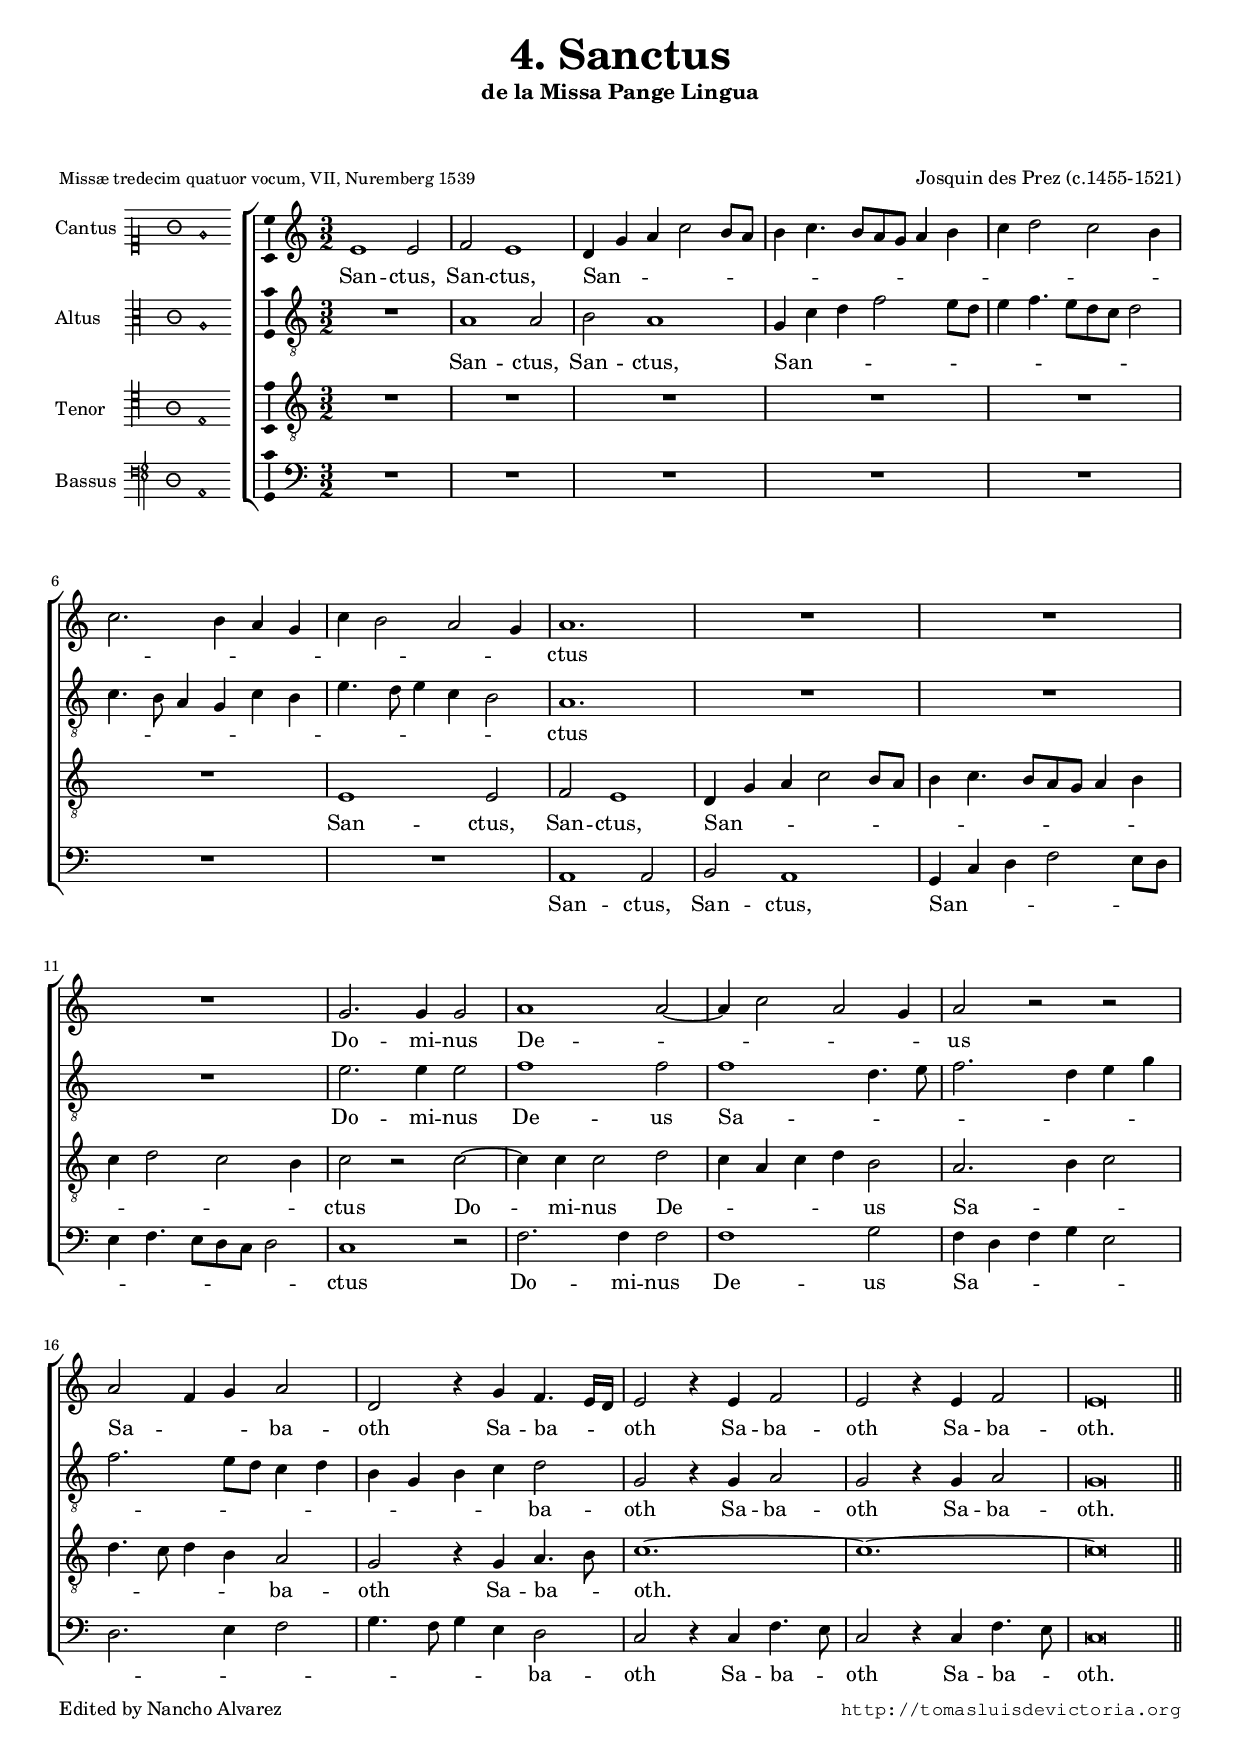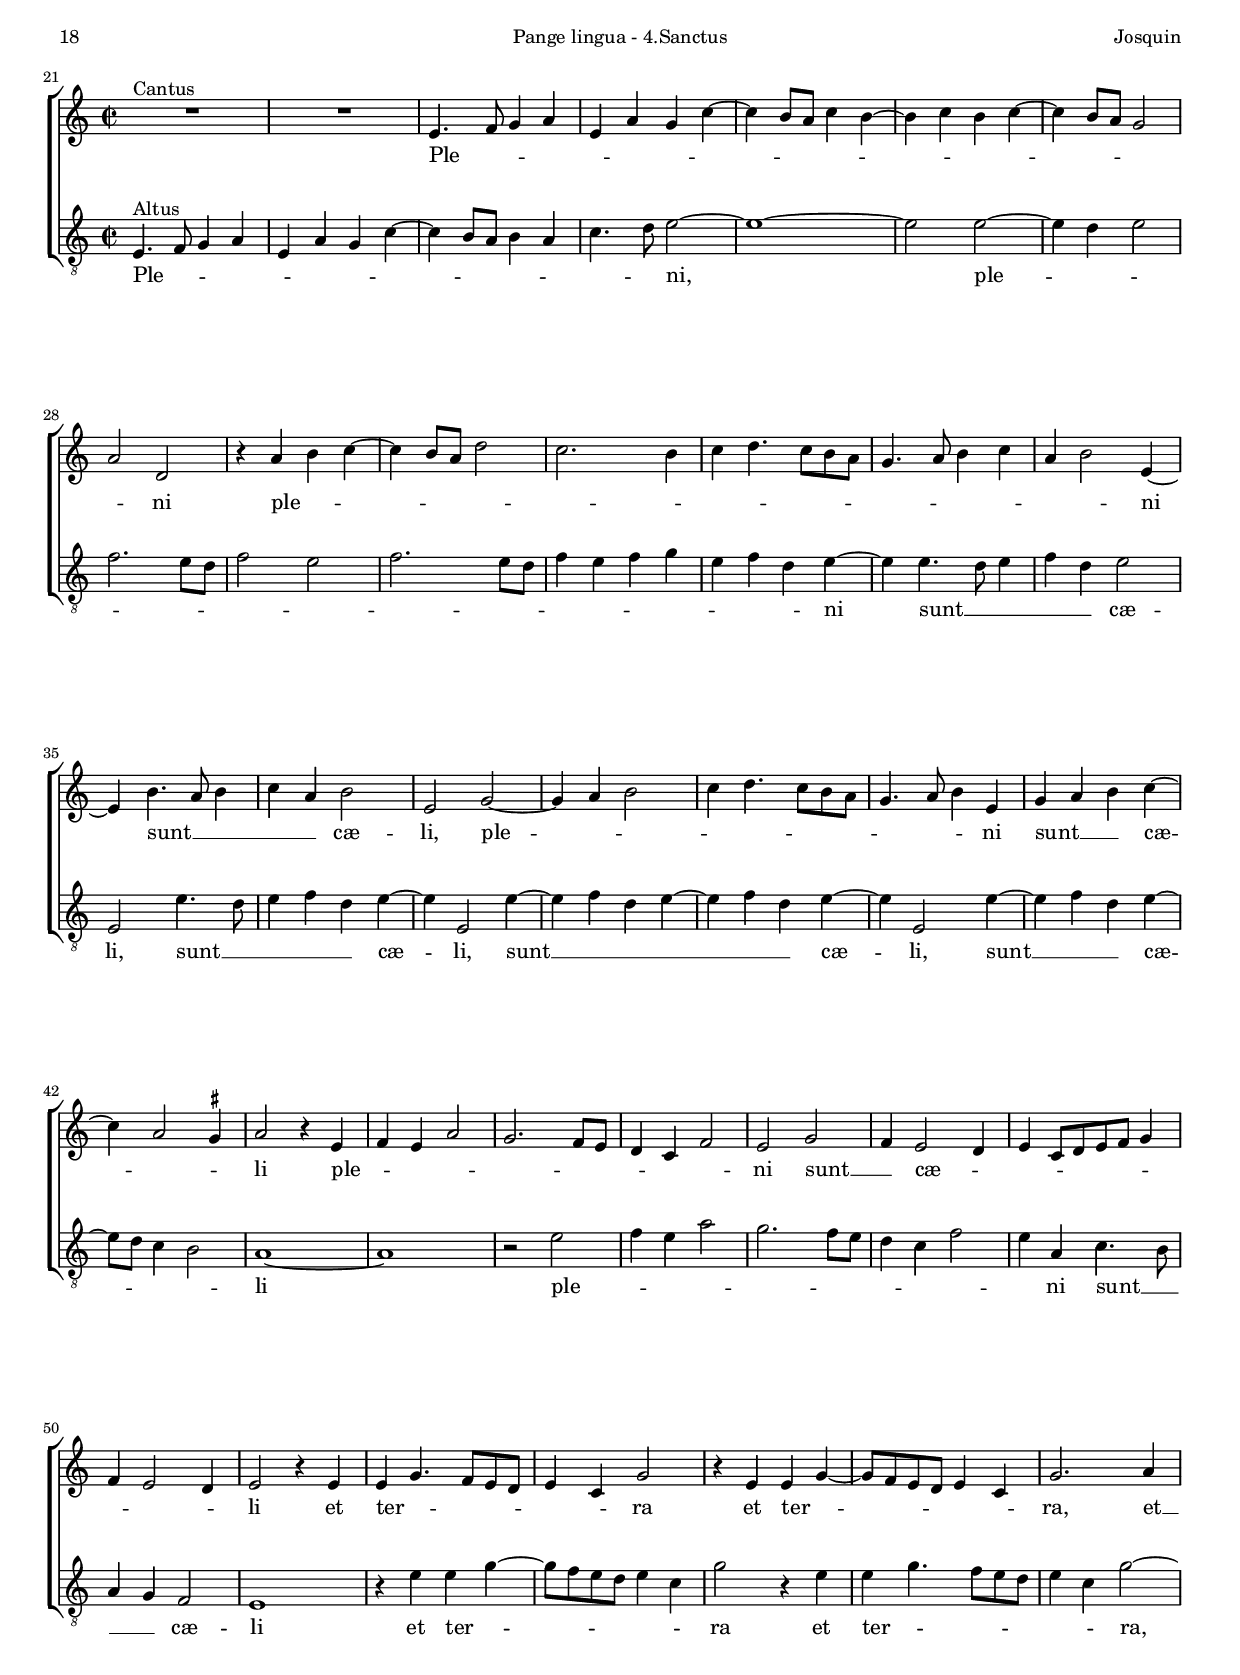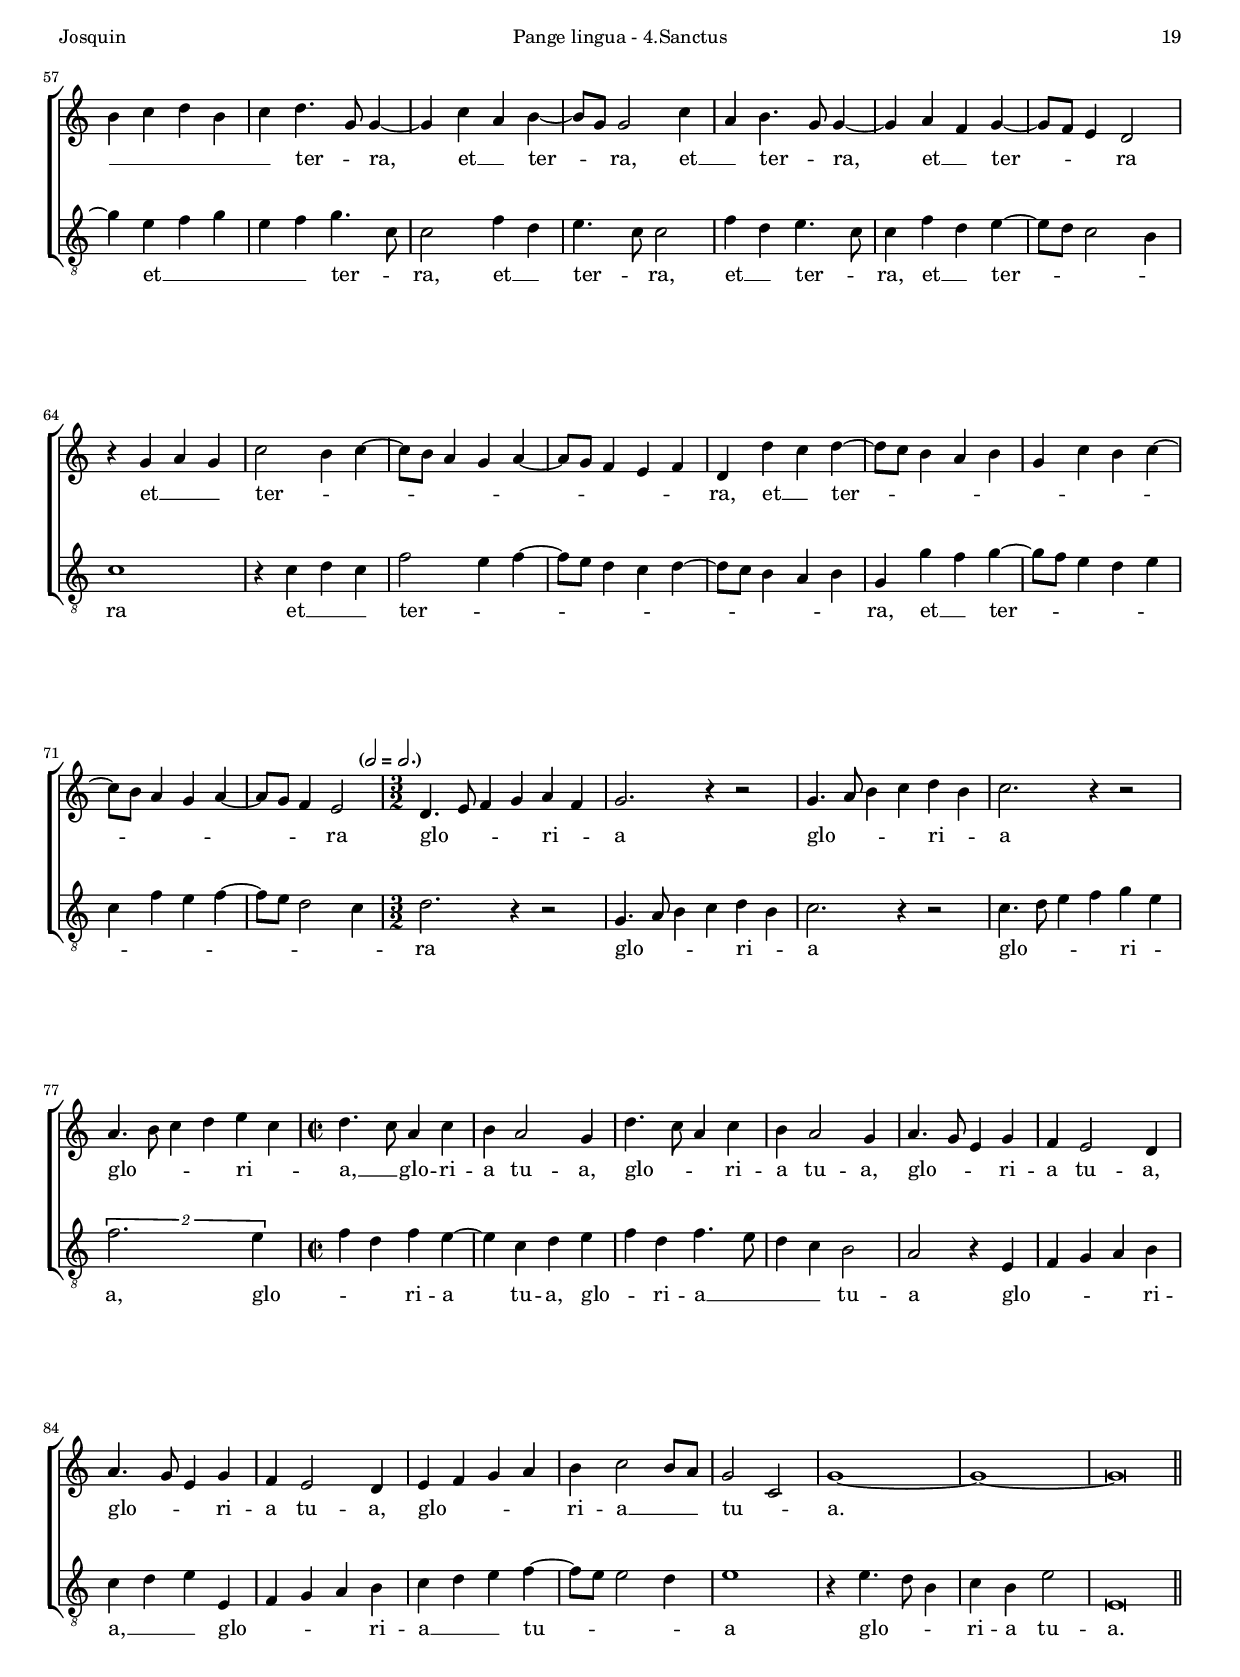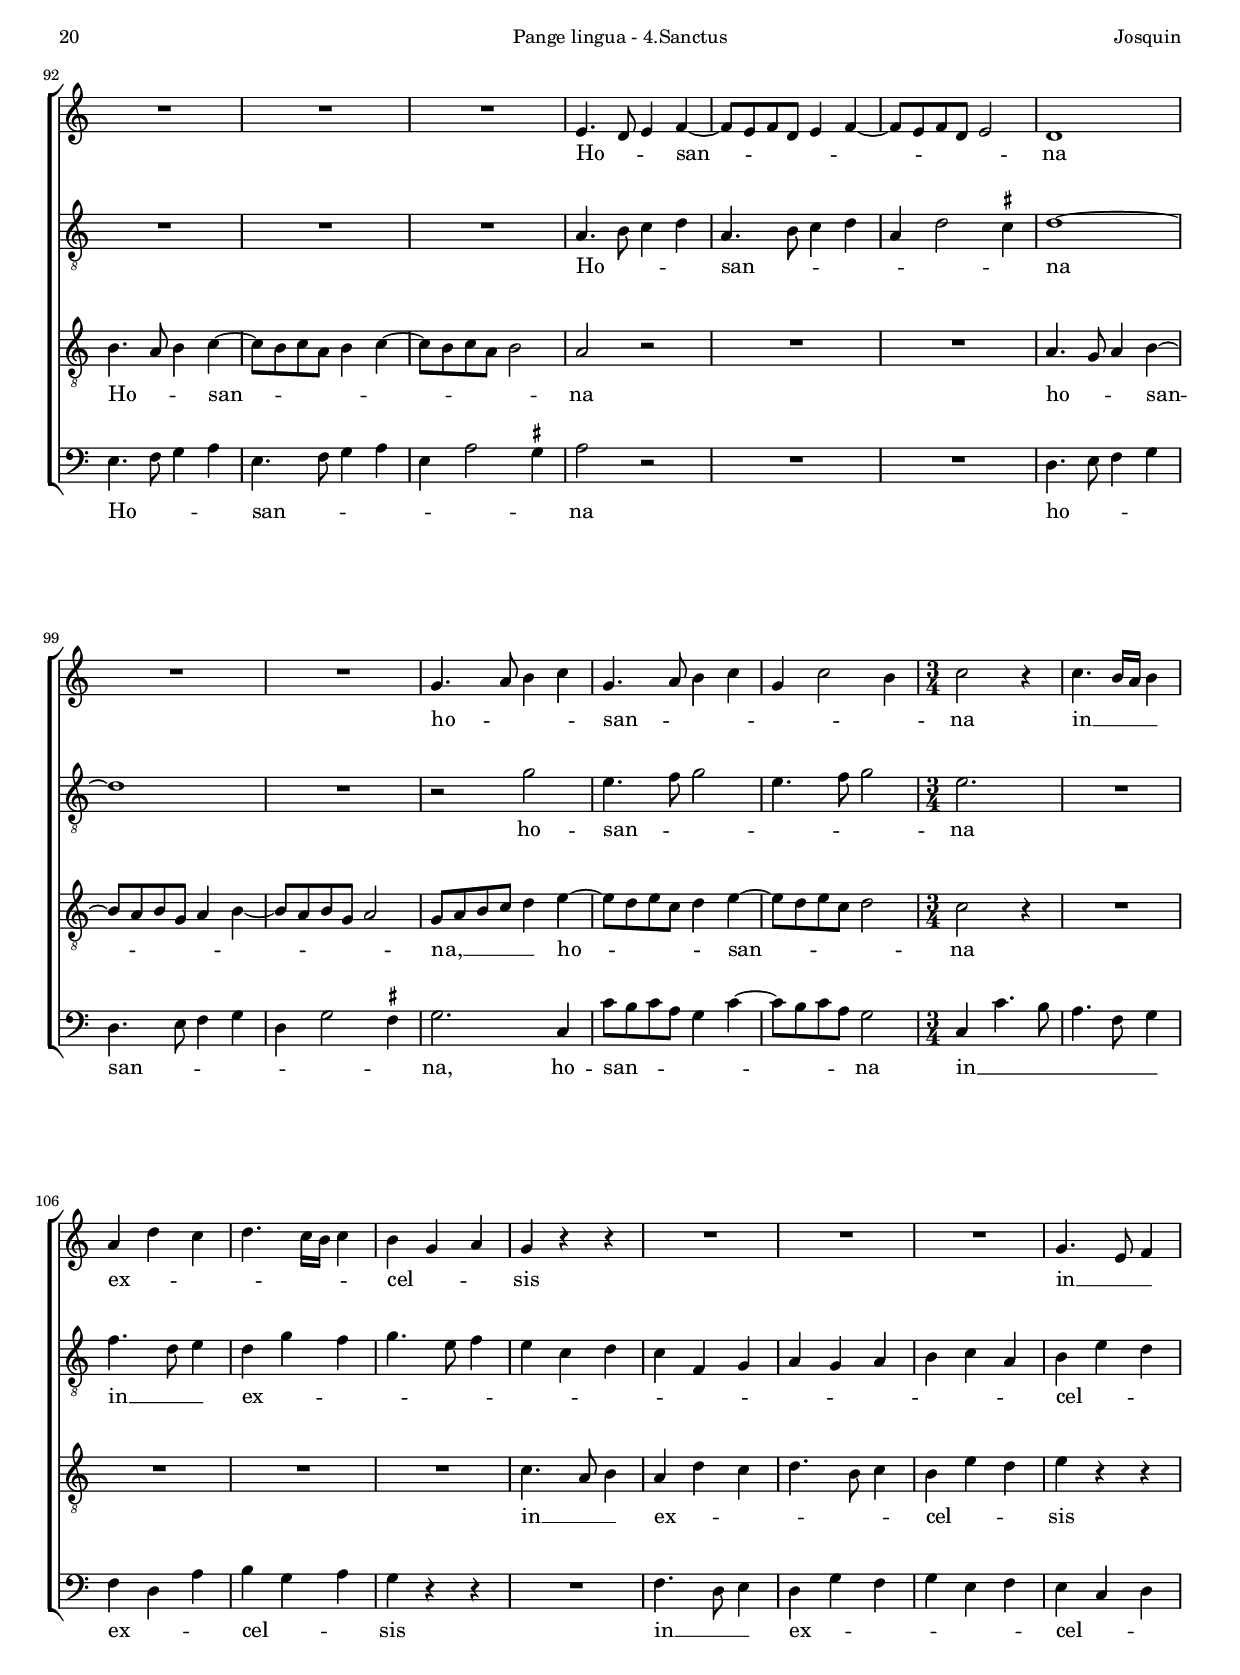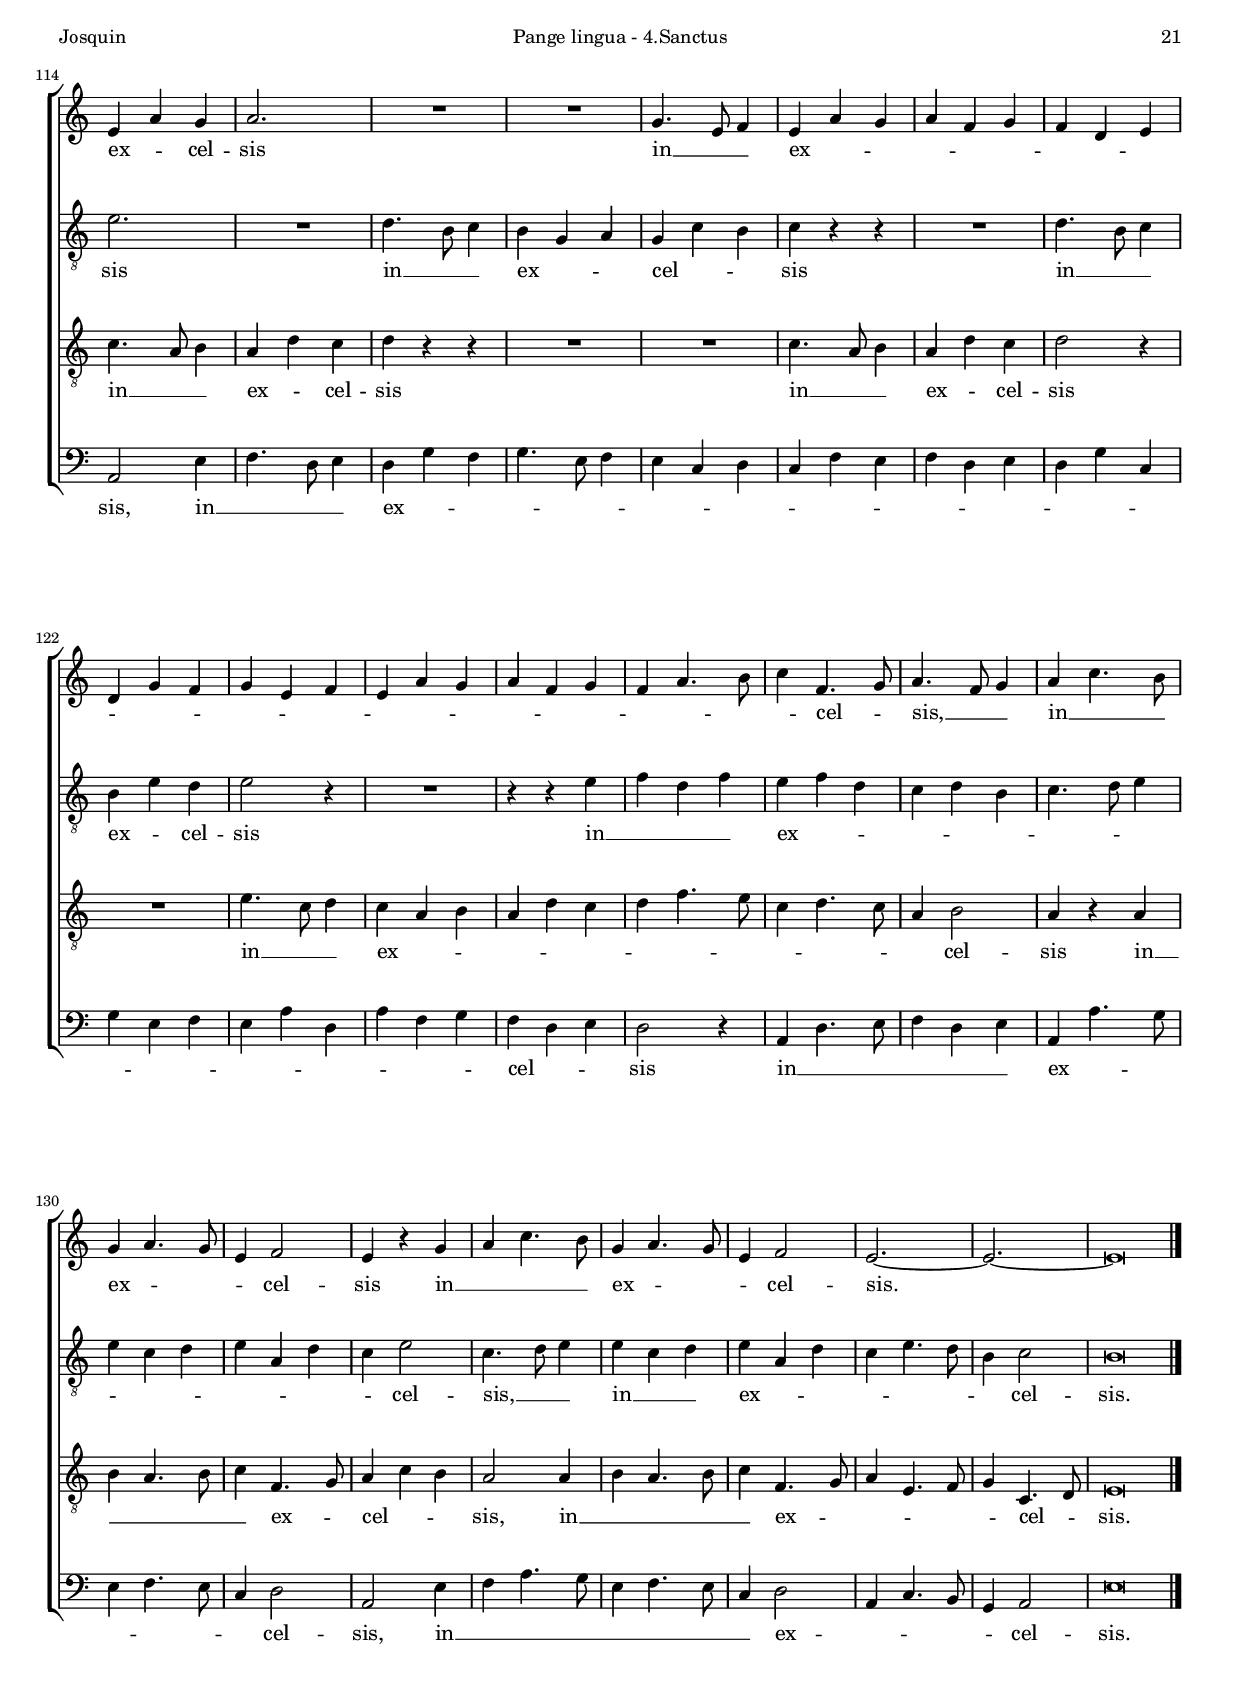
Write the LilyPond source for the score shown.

\version "2.18.0"

#(set-default-paper-size "a4")
#(set-global-staff-size 16.4)
#(ly:set-option 'point-and-click #f)
%mobile -s15.4 -i3.2

italicas=\override LyricText.font-shape = #'italic
rectas=\override LyricText.font-shape = #'upright
ss=\once \set suggestAccidentals = ##t
incipitwidth = 18
mtempo={\tempo 4 = 100}
mtempob={\tempo 4 = 50}

htitle="Pange lingua - 4.Sanctus"
hcomposer="Josquin"

\header {
	title=\markup{\fontsize #3 "4. Sanctus"}
	subtitle="de la Missa Pange Lingua"
	subsubtitle=\markup{\null \vspace #2 }
	composer="Josquin des Prez (c.1455-1521)"
        pdfauthor=\composer
	%opus="(-)"
	poet=\markup{\smaller "Missæ tredecim quatuor vocum, VII, Nuremberg 1539"} % editor Hans Ott, paginas del pdf de bsb: 86, 271, 427, 576
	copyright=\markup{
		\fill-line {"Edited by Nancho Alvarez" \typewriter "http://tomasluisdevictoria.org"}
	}
%	tagline=""
}


global={\key c \major \time 3/2  \skip 1*3/2*20 \bar "||" \break
		\time 2/2 \skip 1*52 
		\time 3/2 \skip 1*3/2*5
		\time 2/2 \skip 1*14 \bar "||" \pageBreak
		\skip 1*12 \time 3/4
		\skip 1*3/4*35 \bar "|."
}

cantus={
	e'1 e'2 |
	f' e'1 |
	d'4 g' a' c''2 b'8 a' |
	b'4 c''4. b'8 a' g' a'4 b' |
%5
	c'' d''2 c'' b'4 |
	c''2. b'4 a' g' |
	c'' b'2 a' g'4 |
	a'1. |
	R1*3/2 |
%10
	R1*3/2 |
	R1*3/2 |
	g'2. g'4 g'2 |
	a'1 a'2 ~ |
	a'4 c''2 a' g'4 |
%15
	a'2 r r |
	a' f'4 g' a'2 |
	d' r4 g' f'4. e'16 d' |
	e'2 r4 e' f'2 |
	e' r4 e' f'2 |
%20
	e'\breve*3/4 |
	s4*0^\markup{"Cantus"}
	R1*2/2 |
	R1*2/2 |
	e'4. f'8 g'4 a' |
	e' a' g' c'' ~ |
%25
	c'' b'8 a' c''4 b' ~ |
	b' c'' b' c'' ~ |
	c'' b'8 a' g'2 |
	a' d' |
	r4 a' b' c'' ~ |
%30
	c'' b'8 a' d''2 |
	c''2. b'4 |
	c'' d''4. c''8 b' a' |
	g'4. a'8 b'4 c'' |
	a' b'2 e'4 ~ |
%35
	e' b'4. a'8 b'4 |
	c'' a' b'2 |
	e' g' ~ |
	g'4 a' b'2 |
	c''4 d''4. c''8 b' a' |
%40
	g'4. a'8 b'4 e' |
	g' a' b' c'' ~ |
	c'' a'2 \ss gis'4 |
	a'2 r4 e' |
	f' e' a'2 |
%45
	g'2. f'8 e' |
	d'4 c' f'2 |
	e' g' |
	f'4 e'2 d'4 |
	e'  c'8[ d' e' f'] g'4 |
%50
	f' e'2 d'4 |
	e'2 r4 e' |
	e' g'4. f'8 e' d' |
	e'4 c' g'2 |
	r4 e' e' g' ~ |
%55
	g'8 f' e' d' e'4 c' |
	g'2. a'4 |
	b' c'' d'' b' |
	c'' d''4. g'8 g'4 ~ |
	g' c'' a' b' ~ |
%60
	b'8 g' g'2 c''4 |
	a' b'4. g'8 g'4 ~ |
	g' a' f' g' ~ |
	g'8 f' e'4 d'2 |
	r4 g' a' g' |
%65
	c''2 b'4 c'' ~ |
	c''8 b' a'4 g' a' ~ |
	a'8 g' f'4 e' f' |
	d' d'' c'' d'' ~ |
	d''8 c'' b'4 a' b' |
%70
	g' c'' b' c'' ~ |
	c''8 b' a'4 g' a' ~ |
	a'8 g' f'4 e'2 |
	% en el original se alternan compases binarios y ternarios, cambiando cada voz en momentos diferentes
	\once \override Score.MetronomeMark.self-alignment-X=#CENTER
	\tempo \markup {\concat {
        (\smaller \general-align #Y #DOWN \note #"2" #1
        " = "
        \smaller \general-align #Y #DOWN \note #"2." #1)
        }}
	d'4. e'8 f'4 g' a' f' |
	g'2. r4 r2 |
%75
	g'4. a'8 b'4 c'' d'' b' |
	c''2. r4 r2 |
	a'4. b'8 c''4 d'' e'' c'' |
	d''4. c''8 a'4 c'' |
	b' a'2 g'4 |
%80
	d''4. c''8 a'4 c'' |
	b' a'2 g'4 |
	a'4. g'8 e'4 g' |
	f' e'2 d'4 |
	a'4. g'8 e'4 g' |
%85
	f' e'2 d'4 |
	e' f' g' a' |
	b' c''2 b'8 a' |
	g'2 c' |
	g'1 ~ |
%90
	g' ~ |
	g'\breve*1/2 |
	R1*2/2 |
	R1*2/2 |
	R1*2/2 |
%95
	e'4. d'8 e'4 f' ~ |
	f'8 e' f' d' e'4 f' ~ |
	f'8 e' f' d' e'2 |
	d'1 |
	R1*2/2 |
%100
	R1*2/2 |
	g'4. a'8 b'4 c'' |
	g'4. a'8 b'4 c'' |
	g' c''2 b'4 |
	c''2 r4 |
%105
	c''4. b'16 a' b'4 |
	a' d'' c'' |
	d''4. c''16 b' c''4 |
	b' g' a' |
	g' r r |
%110
	R1*3/4 |
	R1*3/4 |
	R1*3/4 |
	g'4. e'8 f'4 |
	e' a' g' |
%115
	a'2. |
	R1*3/4 |
	R1*3/4 |
	g'4. e'8 f'4 |
	e' a' g' |
%120
	a' f' g' |
	f' d' e' |
	d' g' f' |
	g' e' f' |
	e' a' g' |
%125
	a' f' g' |
	f' a'4. b'8 |
	c''4 f'4. g'8 |
	a'4. f'8 g'4 |
	a' c''4. b'8 |
%130
	g'4 a'4. g'8 |
	e'4 f'2 |
	e'4 r g' |
	a' c''4. b'8 |
	g'4 a'4. g'8 |
%135
	e'4 f'2 |
	e'2. ~ |
	e' ~ |
	e'\breve*3/8
}

altus={
	R1*3/2 |
	a1 a2 |
	b a1 |
	g4 c' d' f'2 e'8 d' |
%5
	e'4 f'4. e'8 d' c' d'2 |
	c'4. b8 a4 g c' b |
	e'4. d'8 e'4 c' b2 |
	a1. |
	R1*3/2 |
%10
	R1*3/2 |
	R1*3/2 |
	e'2. e'4 e'2 |
	f'1 f'2 |
	f'1 d'4. e'8 |
%15
	f'2. d'4 e' g' |
	f'2. e'8 d' c'4 d' |
	b g b c' d'2 |
	g r4 g a2 |
	g r4 g a2 |
%20
	g\breve*3/4 |
	s4*0^\markup{"Altus"}	
	e4. f8 g4 a |
	e a g c' ~ |
	c' b8 a b4 a |
	c'4. d'8 e'2 ~ |
%25
	e'1 ~ |
	e'2 e' ~ |
	e'4 d' e'2 |
	f'2. e'8 d' |
	f'2 e' |
%30
	f'2. e'8 d' |
	f'4 e' f' g' |
	e' f' d' e' ~ |
	e' e'4. d'8 e'4 |
	f' d' e'2 |
%35
	e e'4. d'8 |
	e'4 f' d' e' ~ |
	e' e2 e'4 ~ |
	e' f' d' e' ~ |
	e' f' d' e' ~ |
%40
	e' e2 e'4 ~ |
	e' f' d' e' ~ |
	e'8 d' c'4 b2 |
	a1 ~ |
	a |
%45
	r2 e' |
	f'4 e' a'2 |
	g'2. f'8 e' |
	d'4 c' f'2 |
	e'4 a c'4. b8 |
%50
	a4 g f2 |
	e1 |
	r4 e' e' g' ~ |
	g'8 f' e' d' e'4 c' |
	g'2 r4 e' |
%55
	e' g'4. f'8 e' d' |
	e'4 c' g'2 ~ |
	g'4 e' f' g' |
	e' f' g'4. c'8 |
	c'2 f'4 d' |
%60
	e'4. c'8 c'2 |
	f'4 d' e'4. c'8 |
	c'4 f' d' e' ~ |
	e'8 d' c'2 b4 |
	c'1 |
%65
	r4 c' d' c' |
	f'2 e'4 f' ~ |
	f'8 e' d'4 c' d' ~ |
	d'8 c' b4 a b |
	g g' f' g' ~ |
%70
	g'8 f' e'4 d' e' |
	c' f' e' f' ~ |
	f'8 e' d'2 c'4 |
	d'2. r4 r2 |
	g4. a8 b4 c' d' b |
%75
	c'2. r4 r2 |
	c'4. d'8 e'4 f' g' e' |
	\override TupletBracket   #'direction = #1
	\times 3/2 {f'2. e'4}
	f'4 d' f' e' ~ |
	e' c' d' e' |
%80
	f' d' f'4. e'8 |
	d'4 c' b2 |
	a r4 e |
	f g a b |
	c' d' e' e |
%85
	f g a b |
	c' d' e' f' ~ |
	f'8 e' e'2 d'4 |
	e'1 |
	r4 e'4. d'8 b4 |
%90
	c' b e'2 |
	e\breve*1/2 |
	R1*2/2 |
	R1*2/2 |
	R1*2/2 |
%95
	a4. b8 c'4 d' |
	a4. b8 c'4 d' |
	a d'2 \ss cis'4 |
	d'1 ~ |
	d' |
%100
	R1*2/2 |
	r2 g' |
	e'4. f'8 g'2 |
	e'4. f'8 g'2 |
	e'2. |
%105
	R1*3/4 |
	f'4. d'8 e'4 |
	d' g' f' |
	g'4. e'8 f'4 |
	e' c' d' |
%110
	c' f g |
	a g a |
	b c' a |
	b e' d' |
	e'2. |
%115
	R1*3/4 |
	d'4. b8 c'4 |
	b g a |
	g c' b |
	c' r r |
%120
	R1*3/4 |
	d'4. b8 c'4 |
	b e' d' |
	e'2 r4 |
	R1*3/4 |
%125
	r4 r e' |
	f' d' f' |
	e' f' d' |
	c' d' b |
	c'4. d'8 e'4 |
%130
	e' c' d' |
	e' a d' |
	c' e'2 |
	c'4. d'8 e'4 |
	e' c' d' |
%135
	e' a d' |
	c' e'4. d'8 |
	b4 c'2 |
	b\breve*3/8
}

tenor={
	R1*3/2 
	R1*3/2 |
	R1*3/2 |
	R1*3/2 |
%5
	R1*3/2 |
	R1*3/2 |
	e1 e2 |
	f e1 |
	d4 g a c'2 b8 a |
%10
	b4 c'4. b8 a g a4 b |
	c' d'2 c' b4 |
	c'2 r c' ~ |
	c'4 c' c'2 d' |
	c'4 a c' d' b2 |
%15
	a2. b4 c'2 |
	d'4. c'8 d'4 b a2 |
	g r4 g a4. b8 |
	c'1. ~ |
	c' ~ |
%20
	c'\breve*3/4 |
	R1*2/2 |
	R1*2/2 |
	R1*2/2 |
	R1*2/2 |
%25
	R1*2/2 |
	R1*2/2 |
	R1*2/2 |
	R1*2/2 |
	R1*2/2 |
%30
	R1*2/2 |
	R1*2/2 |
	R1*2/2 |
	R1*2/2 |
	R1*2/2 |
%35
	R1*2/2 |
	R1*2/2 |
	R1*2/2 |
	R1*2/2 |
	R1*2/2 |
%40
	R1*2/2 |
	R1*2/2 |
	R1*2/2 |
	R1*2/2 |
	R1*2/2 |
%45
	R1*2/2 |
	R1*2/2 |
	R1*2/2 |
	R1*2/2 |
	R1*2/2 |
%50
	R1*2/2 |
	R1*2/2 |
	R1*2/2 |
	R1*2/2 |
	R1*2/2 |
%55
	R1*2/2 |
	R1*2/2 |
	R1*2/2 |
	R1*2/2 |
	R1*2/2 |
%60
	R1*2/2 |
	R1*2/2 |
	R1*2/2 |
	R1*2/2 |
	R1*2/2 |
%65
	R1*2/2 |
	R1*2/2 |
	R1*2/2 |
	R1*2/2 |
	R1*2/2 |
%70
	R1*2/2 |
	R1*2/2 |
	R1*2/2 |
	R1*3/2 |
	R1*3/2 |
%75
	R1*3/2 |
	R1*3/2 |
	R1*3/2 |
	R1*2/2 |
	R1*2/2 |
%80
	R1*2/2 |
	R1*2/2 |
	R1*2/2 |
	R1*2/2 |
	R1*2/2 |
%85
	R1*2/2 |
	R1*2/2 |
	R1*2/2 |
	R1*2/2 |
	R1*2/2 |
%90
	R1*2/2 |
	R1*2/2 |
	b4. a8 b4 c' ~ |
	c'8 b c' a b4 c' ~ |
	c'8 b c' a b2 |
%95
	a r |
	R1*2/2 |
	R1*2/2 |
	a4. g8 a4 b ~ |
	b8 a b g a4 b ~ |
%100
	b8 a b g a2 |
	g8 a b c' d'4 e' ~ |
	e'8 d' e' c' d'4 e' ~ |
	e'8 d' e' c' d'2 |
	c' r4 |
%105
	R1*3/4 |
	R1*3/4 |
	R1*3/4 |
	R1*3/4 |
	c'4. a8 b4 |
%110
	a d' c' |
	d'4. b8 c'4 |
	b e' d' |
	e' r r |
	c'4. a8 b4 |
%115
	a d' c' |
	d' r r |
	R1*3/4 |
	R1*3/4 |
	c'4. a8 b4 |
%120
	a d' c' |
	d'2 r4 |
	R1*3/4 |
	e'4. c'8 d'4 |
	c' a b |
%125
	a d' c' |
	d' f'4. e'8 |
	c'4 d'4. c'8 |
	a4 b2 |
	a4 r a |
%130
	b a4. b8 |
	c'4 f4. g8 |
	a4 c' b |
	a2 a4 |
	b a4. b8 |
%135
	c'4 f4. g8 |
	a4 e4. f8 |
	g4 c4. d8 |
	e\breve*3/8
}

bassus={
	R1*3/2 |
	R1*3/2 |
	R1*3/2 |
	R1*3/2 |
%5
	R1*3/2 |
	R1*3/2 |
	R1*3/2 |
	a,1 a,2 |
	b, a,1 |
%10
	g,4 c d f2 e8 d |
	e4 f4. e8 d c d2 |
	c1 r2 |
	f2. f4 f2 |
	f1 g2 |
%15
	f4 d f g e2 |
	d2. e4 f2 |
	g4. f8 g4 e d2 |
	c r4 c f4. e8 |
	c2 r4 c f4. e8 |
%20
	c\breve*3/4 |
	R1*2/2 |
	R1*2/2 |
	R1*2/2 |
	R1*2/2 |
%25
	R1*2/2 |
	R1*2/2 |
	R1*2/2 |
	R1*2/2 |
	R1*2/2 |
%30
	R1*2/2 |
	R1*2/2 |
	R1*2/2 |
	R1*2/2 |
	R1*2/2 |
%35
	R1*2/2 |
	R1*2/2 |
	R1*2/2 |
	R1*2/2 |
	R1*2/2 |
%40
	R1*2/2 |
	R1*2/2 |
	R1*2/2 |
	R1*2/2 |
	R1*2/2 |
%45
	R1*2/2 |
	R1*2/2 |
	R1*2/2 |
	R1*2/2 |
	R1*2/2 |
%50
	R1*2/2 |
	R1*2/2 |
	R1*2/2 |
	R1*2/2 |
	R1*2/2 |
%55
	R1*2/2 |
	R1*2/2 |
	R1*2/2 |
	R1*2/2 |
	R1*2/2 |
%60
	R1*2/2 |
	R1*2/2 |
	R1*2/2 |
	R1*2/2 |
	R1*2/2 |
%65
	R1*2/2 |
	R1*2/2 |
	R1*2/2 |
	R1*2/2 |
	R1*2/2 |
%70
	R1*2/2 |
	R1*2/2 |
	R1*2/2 |
	R1*3/2 |
	R1*3/2 |
%75
	R1*3/2 |
	R1*3/2 |
	R1*3/2 |
	R1*2/2 |
	R1*2/2 |
%80
	R1*2/2 |
	R1*2/2 |
	R1*2/2 |
	R1*2/2 |
	R1*2/2 |
%85
	R1*2/2 |
	R1*2/2 |
	R1*2/2 |
	R1*2/2 |
	R1*2/2 |
%90
	R1*2/2 |
	R1*2/2 |
	e4. f8 g4 a |
	e4. f8 g4 a |
	e a2 \ss gis4 |
%95
	a2 r |
	R1*2/2 |
	R1*2/2 |
	d4. e8 f4 g |
	d4. e8 f4 g |
%100
	d g2 \ss fis4 |
	g2. c4 |
	c'8 b c' a g4 c' ~ |
	c'8 b c' a g2 |
	c4 c'4. b8 |
%105
	a4. f8 g4 |
	f d a |
	b g a |
	g r r |
	R1*3/4 |
%110
	f4. d8 e4 |
	d g f |
	g e f |
	e c d |
	a,2 e4 |
%115
	f4. d8 e4 |
	d g f |
	g4. e8 f4 |
	e c d |
	c f e |
%120
	f d e |
	d g c |
	g e f |
	e a d |
	a f g |
%125
	f d e |
	d2 r4 |
	a, d4. e8 |
	f4 d e |
	a, a4. g8 |
%130
	e4 f4. e8 |
	c4 d2 |
	a, e4 |
	f a4. g8 |
	e4 f4. e8 |
%135
	c4 d2 |
	a,4 c4. b,8 |
	g,4 a,2 |
	e\breve*3/8
}

textocantus=\lyricmode{
San -- ctus, San -- ctus,
San -- _ _ _ _ _ _ _ _ _ _ _ _ _ _ _ _ _ _ _ _ _ _ _ _ ctus
Do -- mi -- nus De -- _ _ _ _ _ us
Sa -- _ _ ba -- oth
Sa -- ba -- _ _ oth
Sa -- ba -- oth
Sa -- ba -- oth.
Ple -- _ _ _ _ _ _ _ _ _ _ _ _ _ _ _ _ _ _ _ _ _ ni
ple -- _ _ _ _ _ _ _ _ _ _ _ _ _ _ _ _ _ _ _ ni _
sunt __ _ _ _ _ cæ -- li,
ple -- _ _ _ _ _ _ _ _ _ _ _ ni sunt __ _ _ cæ -- _ _ _ li
ple -- _ _ _ _ _ _ _ _ _ ni sunt __ _ cæ -- _ _ _ _ _ _ _ _ _ _ li
et ter -- _ _ _ _ _ _ ra
et ter -- _ _ _ _ _ _ _ ra,
et __ _ _ _ _ _ ter -- _ ra, _
et __ _ ter -- _ _ ra,
et __ _ ter -- _ ra, _
et __ _ ter -- _ _ _ ra
et __ _ _ ter -- _ _ _ _ _ _ _ _ _ _ _ _ ra,
et __ _ ter -- _ _ _ _ _ _ _ _ _ _ _ _ _ _ _ _ _ ra
glo -- _ _ _ ri -- _ a
glo -- _ _ _ ri -- _ a
glo -- _ _ _ ri -- _ a, __ _
glo -- ri -- a tu -- a,
glo -- _ _ ri -- a tu -- a,
glo -- _ _ ri -- a tu -- a,
glo -- _ _ ri -- a tu -- a,
glo -- _ _ _ ri -- a __ _ _ tu -- _ a. _ _ 
Ho -- _ _ san -- _ _ _ _ _ _ _ _ _ _ _ na
ho -- _ _ _ san -- _ _ _ _ _ _ na
in __ _ _ _ ex -- _ _ _ _ _ _ cel -- _ _ sis
in __ _ _ ex -- _ cel -- sis
in __ _ _ ex -- _ _ _ _ _ _ _ _ _ _ _ _ _ _ _ _ _ _ _ _ _ _ _ _ cel -- _ sis, __ _ _ 
in __ _ _ ex -- _ _ _ cel -- sis
in __ _ _ _ ex -- _ _ _ cel -- sis. _ _ 
}

textoaltus=\lyricmode{
San -- ctus,
San -- ctus,
San -- _ _ _ _ _ _ _ _ _ _ _ _ _ _ _ _ _ _ _ _ _ _ ctus
Do -- mi -- nus De -- us Sa -- _ _ _ _ _ _ _ _ _ _ _ _ _ _ _ ba -- oth
Sa -- ba -- oth
Sa -- ba -- oth.
Ple -- _ _ _ _ _ _ _ _ _ _ _ _ _ _ ni, _ _ 
ple -- _ _ _ _ _ _ _ _ _ _ _ _ _ _ _ _ _ _ ni _ sunt __ _ _ _ _ cæ -- li,
sunt __ _ _ _ _ cæ -- _ li,
sunt __ _ _ _ _ _ _ _ cæ -- _ li,
sunt __ _ _ _ cæ -- _ _ _ _ li _ 
ple -- _ _ _ _ _ _ _ _ _ _ ni sunt __ _ _ _ cæ -- li 
et ter -- _ _ _ _ _ _ _ ra
et ter -- _ _ _ _ _ _ ra, _
et __ _ _ _ _ ter -- _ ra,
et __ _ ter -- _ ra,
et __ _ ter -- _ ra,
et __ _ ter -- _ _ _ _ ra
et __ _ _ ter -- _ _ _ _ _ _ _ _ _ _ _ _ ra,
et __ _ ter -- _ _ _ _ _ _ _ _ _ _ _ _ _ ra
glo -- _ _ _ ri -- _ a
glo -- _ _ _ ri -- _ a,
glo -- _ _ ri -- a _ tu -- a,
glo -- _ ri -- a __ _ _ _ tu -- a
glo -- _ _ _ ri -- a, __ _ _ 
glo -- _ _ _ ri -- a __ _ _ tu -- _ _ _ _ a
glo -- _ _ ri -- a tu -- a.
Ho -- _ _ _ san -- _ _ _ _ _ _ na _
ho -- san -- _ _ _ _ _ na
in __ _ _ ex -- _ _ _ _ _ _ _ _ _ _ _ _ _ _ _ _ _ cel -- _ _ sis
in __ _ _ ex -- _ _ cel -- _ _ sis
in __ _ _ ex -- _ cel -- sis
in __ _ _ _ ex -- _ _ _ _ _ _ _ _ _ _ _ _ _ _ _ cel -- sis, __ _ _ 
in __ _ _ ex -- _ _ _ _ _ _ cel -- sis.
}

textotenor=\lyricmode{
San -- ctus, San -- ctus,
San -- _ _ _ _ _ _ _ _ _ _ _ _ _ _ _ _ ctus
Do -- _ mi -- nus De -- _ _ _ _ us Sa -- _ _ _ _ _ _ ba -- oth
Sa -- ba -- _ oth. _ _ 
Ho -- _ _ san -- _ _ _ _ _ _ _ _ _ _ _ na
ho -- _ _ san -- _ _ _ _ _ _ _ _ _ _ _ na, __ _ _ _ _ 
ho -- _ _ _ _ _ san -- _ _ _ _ _ na
in __ _ _ ex -- _ _ _ _ _ cel -- _ _ sis
in __ _ _ ex -- _ cel -- sis
in __ _ _ ex -- _ cel -- sis
in __ _ _ ex -- _ _ _ _ _ _ _ _ _ _ _ _ cel -- sis
in __ _ _ _ _ ex -- _ cel -- _ _ sis,
in __ _ _ _ _ ex -- _ _ _ _ _ cel -- _ sis.
}

textobassus=\lyricmode{
San -- ctus,
San -- ctus,
San -- _ _ _ _ _ _ _ _ _ _ _ ctus
Do -- mi -- nus De -- us Sa -- _ _ _ _ _ _ _ _ _ _ _ ba -- oth
Sa -- ba -- _ oth
Sa -- ba -- _ oth.
Ho -- _ _ _ san -- _ _ _ _ _ _ na
ho -- _ _ _ san -- _ _ _ _ _ _ na,
ho -- san -- _ _ _ _ _ _ _ _ _ na in __ _ _ _ _ _ ex -- _ _ cel -- _ _ sis
in __ _ _ ex -- _ _ _ _ _ cel -- _ _ sis,
in __ _ _ _ ex -- _ _ _ _ _ _ _ _ _ _ _ _ _ _ _ _ _ _ _ _ _ _ _ _ _ _ cel -- _ _ sis
in __ _ _ _ _ _ ex -- _ _ _ _ _ _ cel -- sis,
in __ _ _ _ _ _ _ _ ex -- _ _ _ _ cel -- sis.
}


incipitcantus=\markup{
	\score{
		{ 
		\set Staff.instrumentName="Cantus "
		\override NoteHead.style = #'neomensural
		\override Staff.TimeSignature.style = #'neomensural
		\cadenzaOn 
		\clef "petrucci-c1"
		\key c \major
		\time 3/2
                e'1
		} 

	\layout { line-width=\incipitwidth indent = 0 }
	}
}

incipitaltus=\markup{
	\score{
		{ 
		\set Staff.instrumentName="Altus    "
		\override NoteHead.style = #'neomensural 
		\override Staff.TimeSignature.style = #'neomensural
		\cadenzaOn 
		\clef "petrucci-c3"
		\key c \major
		\time 3/2
                a1
		} 
	\layout { line-width=\incipitwidth indent = 0 }
	}
}


incipittenor=\markup{
	\score{
		{ 
		\set Staff.instrumentName="Tenor   "
		\override NoteHead.style = #'neomensural 
		\override Staff.TimeSignature.style = #'neomensural
		\cadenzaOn 
		\clef "petrucci-c4"
		\key c \major
		\time 3/2
                e1
		} 
	\layout { line-width=\incipitwidth indent=0 }
	}
}

incipitbassus=\markup{
	\score{
		{ 
		\set Staff.instrumentName="Bassus "
		\override NoteHead.style = #'neomensural
		\override Staff.TimeSignature.style = #'neomensural
		\cadenzaOn 
		\clef "petrucci-f4"
		\key c \major
		\time 3/2
                a,1
		} 
	\layout { line-width=\incipitwidth indent = 0 }
	}
}

%\layout {
%       \context {\Voice
%               \remove Ligature_bracket_engraver
%               \consists Mensural_ligature_engraver
%       }
%       line-width=\incipitwidth
%       indent = 0
%}

\score {\transpose c' c'{
\new ChoirStaff<<

	\new Staff <<\global
	\new Voice="v1" {
		\set Staff.instrumentName=\incipitcantus
		\clef "treble"
		\cantus }
	\new Lyrics \lyricsto "v1" {\textocantus }
	>>

	\new Staff <<\global
	\new Voice="v2" {
		\set Staff.instrumentName=\incipitaltus
		\clef "G_8"
		\altus }
	\new Lyrics \lyricsto "v2" {\textoaltus }
	>>
	
	\new Staff <<\global
	\new Voice="v3" {
		\set Staff.instrumentName=\incipittenor
		\clef "G_8"
		\tenor }
	\new Lyrics \lyricsto "v3" {\textotenor }
	>>

	\new Staff <<\global
	\new Voice="v4" {
		\set Staff.instrumentName=\incipitbassus
		\clef "bass"
		\bassus }
	\new Lyrics \lyricsto "v4" {\textobassus }
	>>
	
>>

	} % transpose

\layout{ 
	\context {\Lyrics 
		\override VerticalAxisGroup.staff-affinity = #UP
		\override VerticalAxisGroup.nonstaff-relatedstaff-spacing =
			#'((basic-distance . 0) (minimum-distance . 0) (padding . 1))
		\override LyricText.font-size = #1.2
		\override LyricHyphen.minimum-distance = #0.5
	}
	\context {\Score 
        \override TimeSignature.break-visibility=#end-of-line-invisible
		tempoHideNote = ##t
		\override BarNumber.padding = #2 
	}
	\context {\Voice 
		melismaBusyProperties = #'()
		%autoBeaming = ##f
	}
	\context {\Staff 
                \RemoveEmptyStaves
                %\override VerticalAxisGroup.remove-first = ##t
		\override VerticalAxisGroup.staff-staff-spacing =
			#'((basic-distance . 11) (minimum-distance . 0) (padding . 1))
		\consists Ambitus_engraver 
		\override LigatureBracket.padding = #1
	}
}

%\midi { \mtempo }

}


\paper{
	evenHeaderMarkup=\markup  \fill-line { \fromproperty #'page:page-number-string \htitle \hcomposer }
	oddHeaderMarkup= \markup  \fill-line { \on-the-fly #not-first-page \hcomposer \on-the-fly #not-first-page \htitle \on-the-fly #not-first-page \fromproperty #'page:page-number-string }
	%system-count=20
	%page-count = 8
	ragged-last-bottom = ##f
	indent=3.3\cm
	system-system-spacing =
	#'((basic-distance . 20) (minimum-distance . 0) (padding . 5))
	top-system-spacing = % header
	#'((basic-distance . 8) (minimum-distance . 0) (padding . 1))
	last-bottom-spacing = % footer
	#'((basic-distance . 12) (minimum-distance . 0) (padding . 0))
	markup-system-spacing.padding = #1.5

first-page-number=17
}